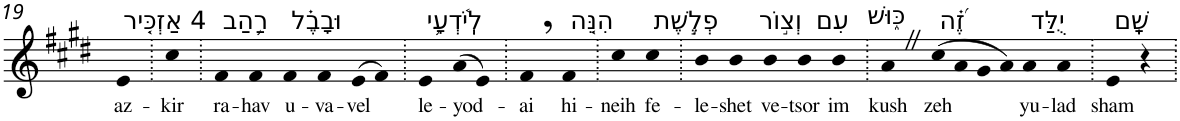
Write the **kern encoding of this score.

**kern	**text
*part1	*part1
*staff1	*staff1
*I"Piano	*
*I'Pno	*
!!LO:PB:g=z
*clefG2	*
*k[f#c#g#d#]	*
*E:	*
=19	=19
!LO:TX:a:t=4 אַזְכִּ֤יר	!
!	!LO:LY:b
4e	az-
=20.	=20.
!	!LO:LY:b
4cc#	-kir
=21.	=21.
!LO:TX:a:t=רַ֥הַב	!
!	!LO:LY:b
4f#	ra-
!	!LO:LY:b
4f#	-hav
!LO:TX:a:t=וּבָבֶ֗ל	!
!	!LO:LY:b
4f#	u-
!	!LO:LY:b
4f#	-va-
!	!LO:LY:b
(>8e	-vel
8f#)	.
=22.	=22.
!LO:TX:a:t=לְֽיֹ֫דְעָ֥י	!
!	!LO:LY:b
4e	le-
!	!LO:LY:b
(>8a	-yod-
8e)	.
=23.	=23.
!	!LO:LY:b
4f#,	-ai
!LO:TX:a:t=הִנֵּ֤ה	!
!	!LO:LY:b
4f#	hi-
=24.	=24.
!	!LO:LY:b
4cc#	-neih
!LO:TX:a:t=פְלֶ֣שֶׁת	!
!	!LO:LY:b
4cc#	fe-
=25.	=25.
!	!LO:LY:b
4b	-le-
!	!LO:LY:b
4b	-shet
!LO:TX:a:t=וְצ֣וֹר	!
!	!LO:LY:b
4b	ve-
!	!LO:LY:b
4b	-tsor
!LO:TX:a:t=עִם	!
!	!LO:LY:b
4b	im
=26.	=26.
!LO:TX:a:t=כּ֑וּשׁ	!
!	!LO:LY:b
4aZ	kush
!LO:TX:a:t=זֶ֝֗ה	!
!	!LO:LY:b
(>8cc#	zeh
8a	.
8g#	.
8a)	.
!LO:TX:a:t=יֻלַּד	!
!	!LO:LY:b
4a	yu-
!	!LO:LY:b
4a	-lad
=27.	=27.
!LO:TX:a:t=שָֽׁם	!
!	!LO:LY:b
4e	sham
4r	.
=.	=.
*-	*-
